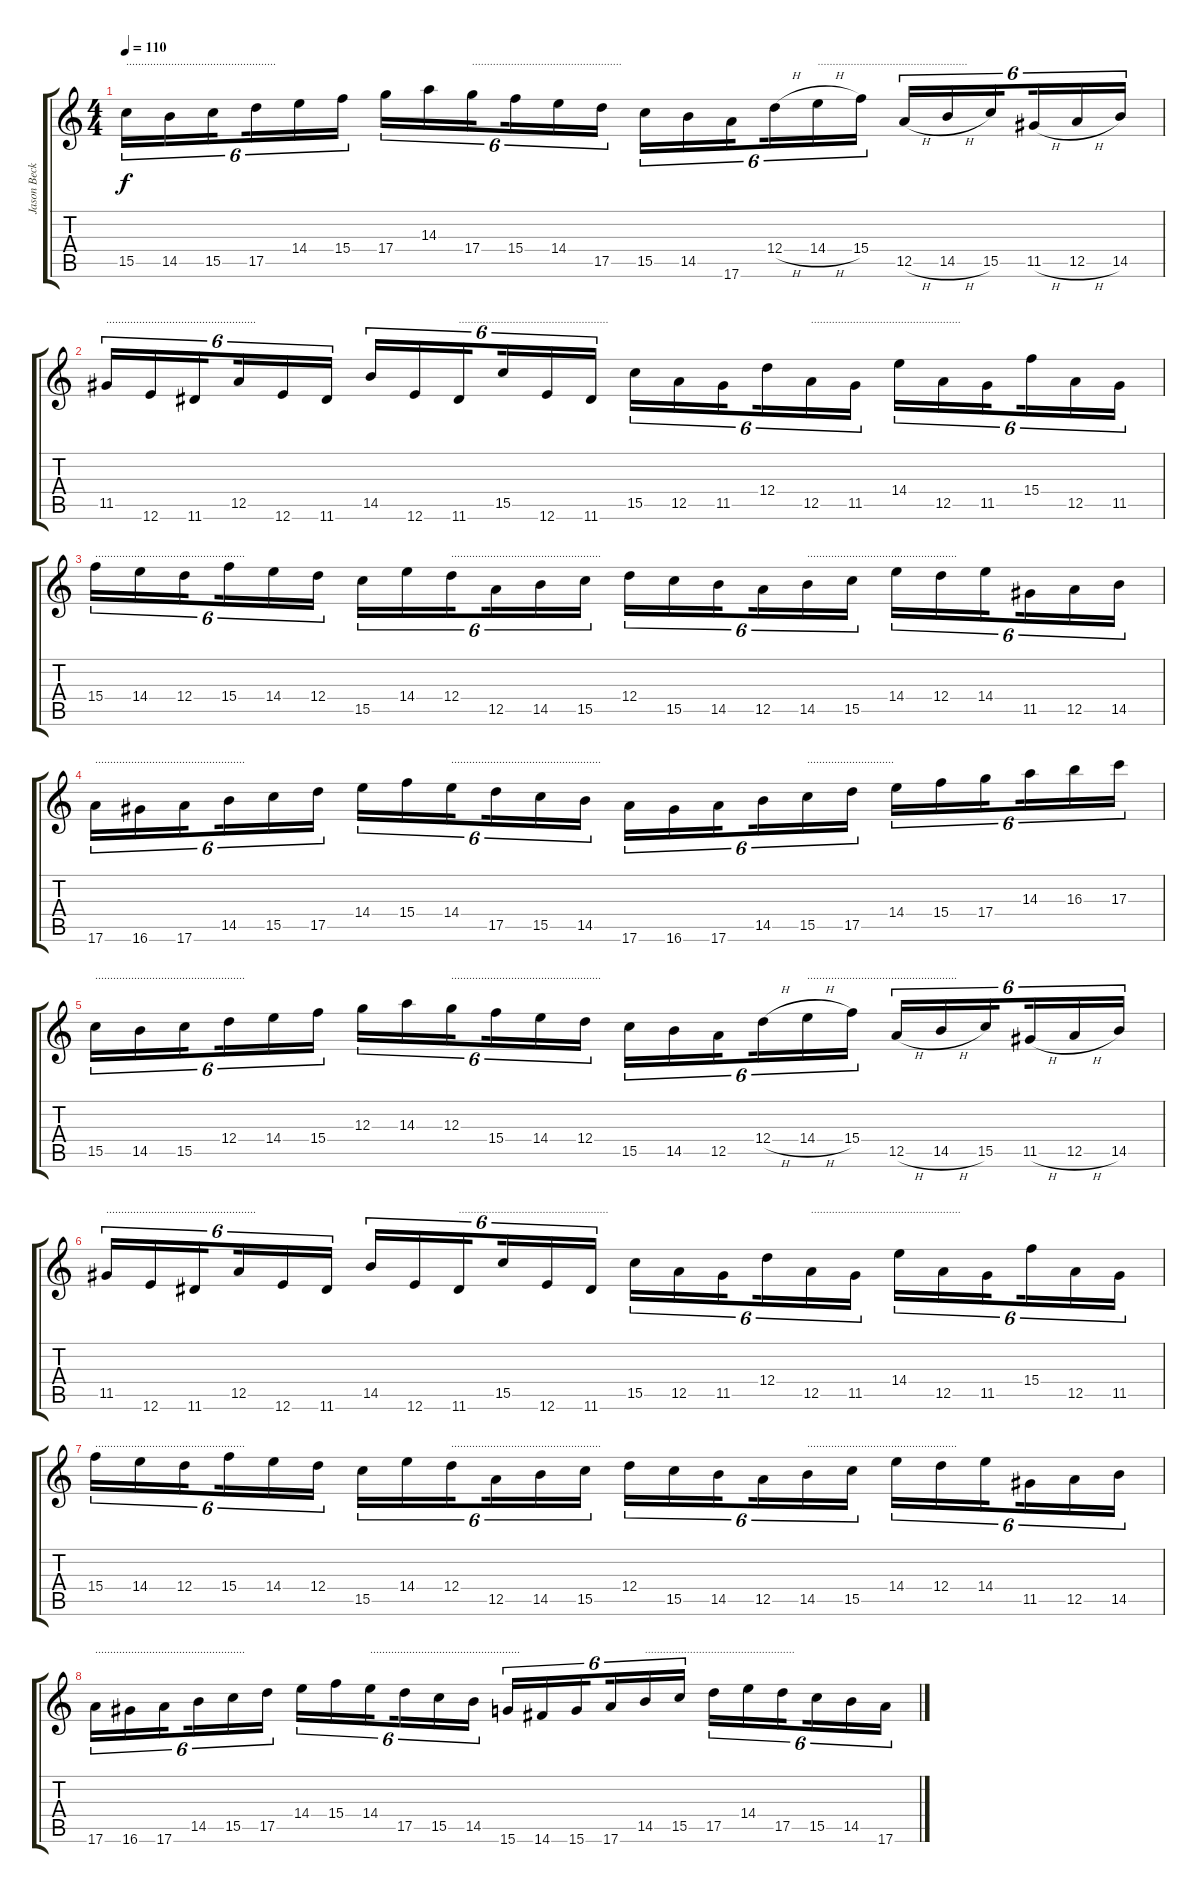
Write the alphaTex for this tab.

\track ("Jason Becker" "Jason Beck") {instrument distortionguitar}
\staff {score tabs}
\tuning (E4 B3 G3 D3 A2 E2) {hide}
\ts (4 4)
\tempo 110
\clef g2
\ks c
15.5.16{tu (6 4) txt ".................................................." dy f} 14.5.16{tu (6 4)} 15.5.16{tu (6 4) beam splitsecondary} 17.5.16{tu (6 4)} 14.4.16{tu (6 4)} 15.4.16{tu (6 4)} 17.4.16{tu (6 4)} 14.3.16{tu (6 4)} 17.4.16{tu (6 4) txt ".................................................." beam splitsecondary} 15.4.16{tu (6 4)} 14.4.16{tu (6 4)} 17.5.16{tu (6 4)} 15.5.16{tu (6 4)} 14.5.16{tu (6 4)} 17.6.16{tu (6 4) beam splitsecondary} 12.4{h}.16{tu (6 4)} 14.4{h}.16{tu (6 4) txt ".................................................."} 15.4.16{tu (6 4)} 12.5{h}.16{tu (6 4)} 14.5{h}.16{tu (6 4)} 15.5.16{tu (6 4) beam splitsecondary} 11.5{h}.16{tu (6 4)} 12.5{h}.16{tu (6 4)} 14.5.16{tu (6 4)} |
11.5.16{tu (6 4) txt ".................................................."} 12.6.16{tu (6 4)} 11.6.16{tu (6 4) beam splitsecondary} 12.5.16{tu (6 4)} 12.6.16{tu (6 4)} 11.6.16{tu (6 4)} 14.5.16{tu (6 4)} 12.6.16{tu (6 4)} 11.6.16{tu (6 4) txt ".................................................." beam splitsecondary} 15.5.16{tu (6 4)} 12.6.16{tu (6 4)} 11.6.16{tu (6 4)} 15.5.16{tu (6 4)} 12.5.16{tu (6 4)} 11.5.16{tu (6 4) beam splitsecondary} 12.4.16{tu (6 4)} 12.5.16{tu (6 4) txt ".................................................."} 11.5.16{tu (6 4)} 14.4.16{tu (6 4)} 12.5.16{tu (6 4)} 11.5.16{tu (6 4) beam splitsecondary} 15.4.16{tu (6 4)} 12.5.16{tu (6 4)} 11.5.16{tu (6 4)} |
15.4.16{tu (6 4) txt ".................................................."} 14.4.16{tu (6 4)} 12.4.16{tu (6 4) beam splitsecondary} 15.4.16{tu (6 4)} 14.4.16{tu (6 4)} 12.4.16{tu (6 4)} 15.5.16{tu (6 4)} 14.4.16{tu (6 4)} 12.4.16{tu (6 4) txt ".................................................." beam splitsecondary} 12.5.16{tu (6 4)} 14.5.16{tu (6 4)} 15.5.16{tu (6 4)} 12.4.16{tu (6 4)} 15.5.16{tu (6 4)} 14.5.16{tu (6 4) beam splitsecondary} 12.5.16{tu (6 4)} 14.5.16{tu (6 4) txt ".................................................."} 15.5.16{tu (6 4)} 14.4.16{tu (6 4)} 12.4.16{tu (6 4)} 14.4.16{tu (6 4) beam splitsecondary} 11.5.16{tu (6 4)} 12.5.16{tu (6 4)} 14.5.16{tu (6 4)} |
17.6.16{tu (6 4) txt ".................................................."} 16.6.16{tu (6 4)} 17.6.16{tu (6 4) beam splitsecondary} 14.5.16{tu (6 4)} 15.5.16{tu (6 4)} 17.5.16{tu (6 4)} 14.4.16{tu (6 4)} 15.4.16{tu (6 4)} 14.4.16{tu (6 4) txt ".................................................." beam splitsecondary} 17.5.16{tu (6 4)} 15.5.16{tu (6 4)} 14.5.16{tu (6 4)} 17.6.16{tu (6 4)} 16.6.16{tu (6 4)} 17.6.16{tu (6 4) beam splitsecondary} 14.5.16{tu (6 4)} 15.5.16{tu (6 4) txt "............................."} 17.5.16{tu (6 4)} 14.4.16{tu (6 4)} 15.4.16{tu (6 4)} 17.4.16{tu (6 4) beam splitsecondary} 14.3.16{tu (6 4)} 16.3.16{tu (6 4)} 17.3.16{tu (6 4)} |
15.5.16{tu (6 4) txt ".................................................."} 14.5.16{tu (6 4)} 15.5.16{tu (6 4) beam splitsecondary} 12.4.16{tu (6 4)} 14.4.16{tu (6 4)} 15.4.16{tu (6 4)} 12.3.16{tu (6 4)} 14.3.16{tu (6 4)} 12.3.16{tu (6 4) txt ".................................................." beam splitsecondary} 15.4.16{tu (6 4)} 14.4.16{tu (6 4)} 12.4.16{tu (6 4)} 15.5.16{tu (6 4)} 14.5.16{tu (6 4)} 12.5.16{tu (6 4) beam splitsecondary} 12.4{h}.16{tu (6 4)} 14.4{h}.16{tu (6 4) txt ".................................................."} 15.4.16{tu (6 4)} 12.5{h}.16{tu (6 4)} 14.5{h}.16{tu (6 4)} 15.5.16{tu (6 4) beam splitsecondary} 11.5{h}.16{tu (6 4)} 12.5{h}.16{tu (6 4)} 14.5.16{tu (6 4)} |
11.5.16{tu (6 4) txt ".................................................."} 12.6.16{tu (6 4)} 11.6.16{tu (6 4) beam splitsecondary} 12.5.16{tu (6 4)} 12.6.16{tu (6 4)} 11.6.16{tu (6 4)} 14.5.16{tu (6 4)} 12.6.16{tu (6 4)} 11.6.16{tu (6 4) txt ".................................................." beam splitsecondary} 15.5.16{tu (6 4)} 12.6.16{tu (6 4)} 11.6.16{tu (6 4)} 15.5.16{tu (6 4)} 12.5.16{tu (6 4)} 11.5.16{tu (6 4) beam splitsecondary} 12.4.16{tu (6 4)} 12.5.16{tu (6 4) txt ".................................................."} 11.5.16{tu (6 4)} 14.4.16{tu (6 4)} 12.5.16{tu (6 4)} 11.5.16{tu (6 4) beam splitsecondary} 15.4.16{tu (6 4)} 12.5.16{tu (6 4)} 11.5.16{tu (6 4)} |
15.4.16{tu (6 4) txt ".................................................."} 14.4.16{tu (6 4)} 12.4.16{tu (6 4) beam splitsecondary} 15.4.16{tu (6 4)} 14.4.16{tu (6 4)} 12.4.16{tu (6 4)} 15.5.16{tu (6 4)} 14.4.16{tu (6 4)} 12.4.16{tu (6 4) txt ".................................................." beam splitsecondary} 12.5.16{tu (6 4)} 14.5.16{tu (6 4)} 15.5.16{tu (6 4)} 12.4.16{tu (6 4)} 15.5.16{tu (6 4)} 14.5.16{tu (6 4) beam splitsecondary} 12.5.16{tu (6 4)} 14.5.16{tu (6 4) txt ".................................................."} 15.5.16{tu (6 4)} 14.4.16{tu (6 4)} 12.4.16{tu (6 4)} 14.4.16{tu (6 4) beam splitsecondary} 11.5.16{tu (6 4)} 12.5.16{tu (6 4)} 14.5.16{tu (6 4)} |
17.6.16{tu (6 4) txt ".................................................."} 16.6.16{tu (6 4)} 17.6.16{tu (6 4) beam splitsecondary} 14.5.16{tu (6 4)} 15.5.16{tu (6 4)} 17.5.16{tu (6 4)} 14.4.16{tu (6 4)} 15.4.16{tu (6 4)} 14.4.16{tu (6 4) txt ".................................................." beam splitsecondary} 17.5.16{tu (6 4)} 15.5.16{tu (6 4)} 14.5.16{tu (6 4)} 15.6.16{tu (6 4)} 14.6.16{tu (6 4)} 15.6.16{tu (6 4) beam splitsecondary} 17.6.16{tu (6 4)} 14.5.16{tu (6 4) txt ".................................................."} 15.5.16{tu (6 4)} 17.5.16{tu (6 4)} 14.4.16{tu (6 4)} 17.5.16{tu (6 4) beam splitsecondary} 15.5.16{tu (6 4)} 14.5.16{tu (6 4)} 17.6.16{tu (6 4)}
